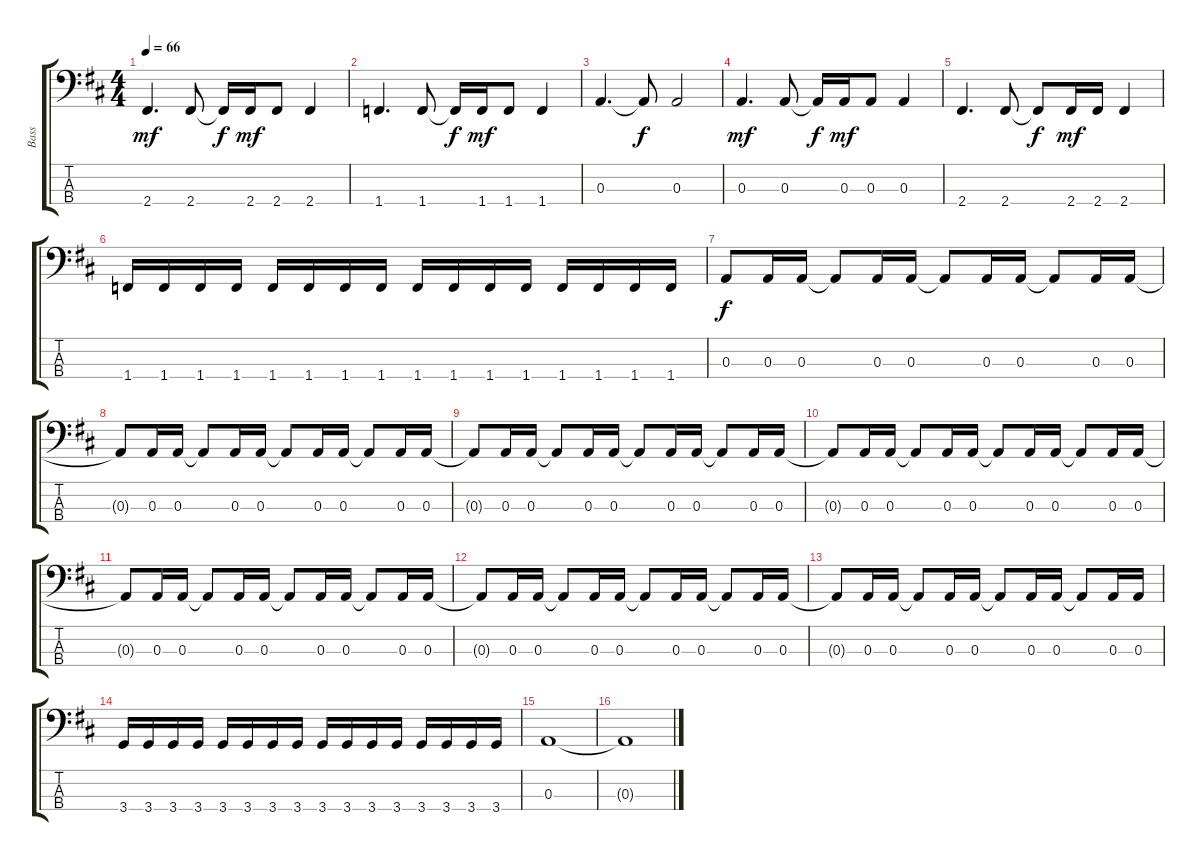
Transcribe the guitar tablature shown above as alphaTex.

\track ("Bass" "Bass") {instrument electricbassfinger}
\staff {score tabs}
\tuning (G2 D2 A1 E1) {hide}
\ts (4 4)
\tempo 66
\clef f4
\ks d
2.4.4{d dy mf} 2.4.8 2.4{t}.16{dy f} 2.4.16{dy mf} 2.4.8 2.4.4 |
1.4.4{d} 1.4.8 1.4{t}.16{dy f} 1.4.16{dy mf} 1.4.8 1.4.4 |
0.3.4{d} 0.3{t}.8{dy f} 0.3.2 |
0.3.4{d dy mf} 0.3.8 0.3{t}.16{dy f} 0.3.16{dy mf} 0.3.8 0.3.4 |
2.4.4{d} 2.4.8 2.4{t}.8{dy f} 2.4.16{dy mf} 2.4.16 2.4.4 |
1.4.16 1.4.16 1.4.16 1.4.16 1.4.16 1.4.16 1.4.16 1.4.16 1.4.16 1.4.16 1.4.16 1.4.16 1.4.16 1.4.16 1.4.16 1.4.16 |
0.3.8{dy f} 0.3.16 0.3.16 0.3{t}.8 0.3.16 0.3.16 0.3{t}.8 0.3.16 0.3.16 0.3{t}.8 0.3.16 0.3.16 |
0.3{t}.8 0.3.16 0.3.16 0.3{t}.8 0.3.16 0.3.16 0.3{t}.8 0.3.16 0.3.16 0.3{t}.8 0.3.16 0.3.16 |
0.3{t}.8 0.3.16 0.3.16 0.3{t}.8 0.3.16 0.3.16 0.3{t}.8 0.3.16 0.3.16 0.3{t}.8 0.3.16 0.3.16 |
0.3{t}.8 0.3.16 0.3.16 0.3{t}.8 0.3.16 0.3.16 0.3{t}.8 0.3.16 0.3.16 0.3{t}.8 0.3.16 0.3.16 |
0.3{t}.8 0.3.16 0.3.16 0.3{t}.8 0.3.16 0.3.16 0.3{t}.8 0.3.16 0.3.16 0.3{t}.8 0.3.16 0.3.16 |
0.3{t}.8 0.3.16 0.3.16 0.3{t}.8 0.3.16 0.3.16 0.3{t}.8 0.3.16 0.3.16 0.3{t}.8 0.3.16 0.3.16 |
0.3{t}.8 0.3.16 0.3.16 0.3{t}.8 0.3.16 0.3.16 0.3{t}.8 0.3.16 0.3.16 0.3{t}.8 0.3.16 0.3.16 |
3.4.16 3.4.16 3.4.16 3.4.16 3.4.16 3.4.16 3.4.16 3.4.16 3.4.16 3.4.16 3.4.16 3.4.16 3.4.16 3.4.16 3.4.16 3.4.16 |
0.3.1 |
0.3{t}.1
